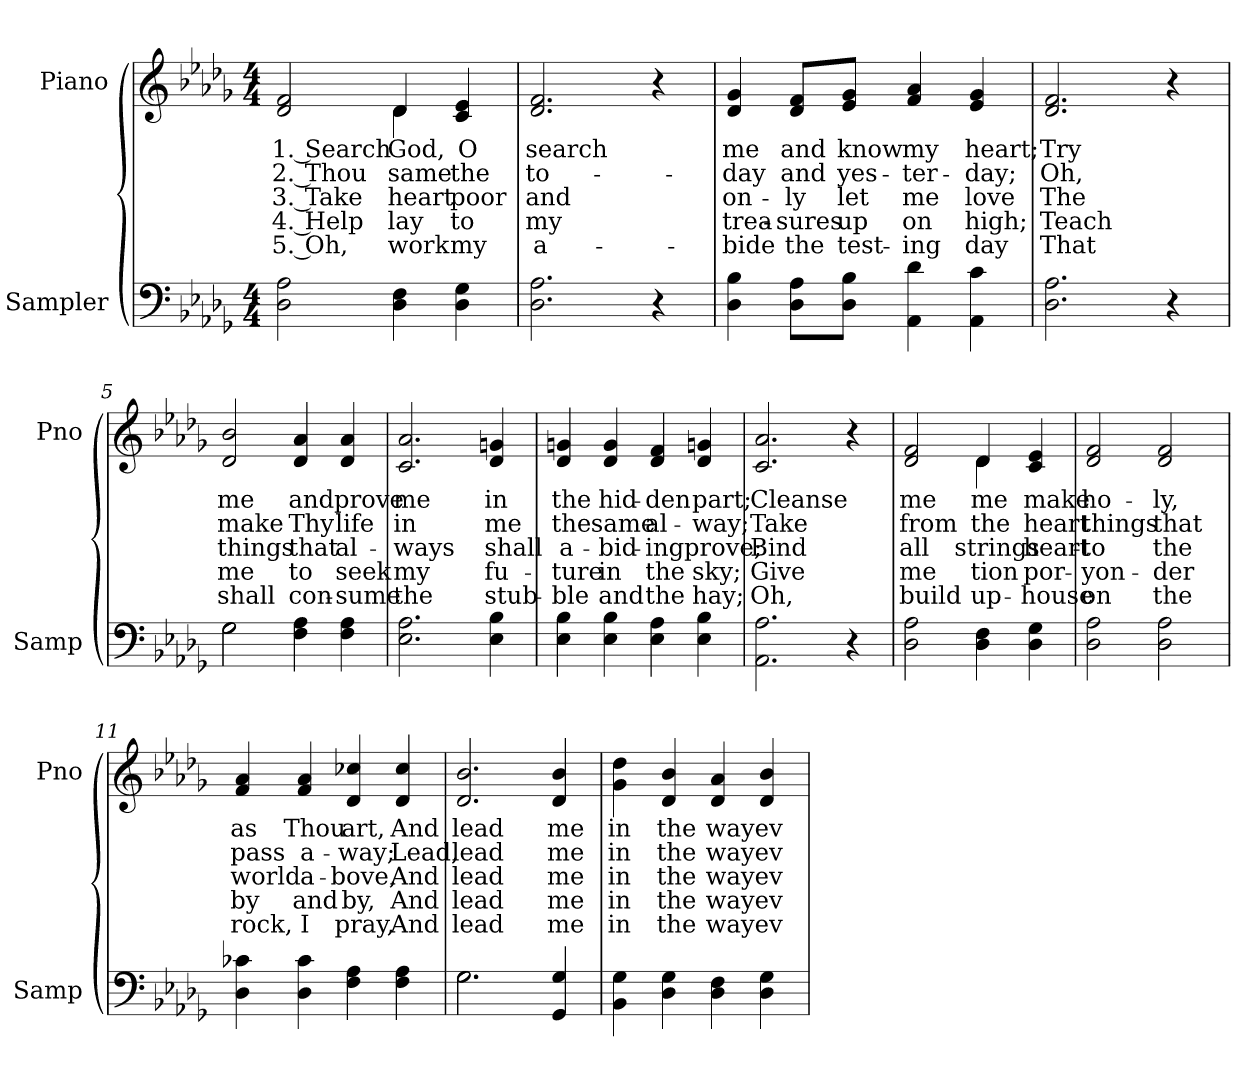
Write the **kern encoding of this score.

**kern	**text	**kern	**text	**text	**text	**text	**text
*part2	*part2	*part1	*part1	*part1	*part1	*part1	*part1
*staff2	*staff2	*staff1	*staff1	*staff1	*staff1	*staff1	*staff1
*I"Sampler	*	*I"Piano	*	*	*	*	*
*I'Samp	*	*I'Pno	*	*	*	*	*
*clefF4	*	*clefG2	*	*	*	*	*
*k[b-e-a-d-g-]	*	*k[b-e-a-d-g-]	*	*	*	*	*
*D-:	*	*D-:	*	*	*	*	*
*M4/4	*	*M4/4	*	*	*	*	*
=1	=1	=1	=1	=1	=1	=1	=1
*	*	*^	*	*	*	*	*
2D- 2A-	.	2d- 2f	2ryy	1. Search	2. Thou	3. Take	4. Help	5. Oh,
4D- 4F	.	4d-/	4d-	God,	same	heart	lay	work
4D- 4G-	.	4c 4e-	4ryy	O	the	poor	to	my
*	*	*v	*v	*	*	*	*	*
=2	=2	=2	=2	=2	=2	=2	=2
2.D- 2.A-	.	2.d- 2.f	search	to-	and	my	a-
4r	.	4r	.	.	.	.	.
=3	=3	=3	=3	=3	=3	=3	=3
4D- 4B-	.	4d- 4g-	me	-day	on-	trea-	-bide
8D-\ 8A-\L	.	8d-/ 8f/L	and	and	-ly	-sures	the
8D-\ 8B-\J	.	8e-/ 8g-/J	know	yes-	let	up	test-
4AA- 4d-	.	4f 4a-	my	-ter-	me	on	-ing
4AA- 4c	.	4e- 4g-	heart;	-day;	love	high;	day
=4	=4	=4	=4	=4	=4	=4	=4
2.D- 2.A-	.	2.d- 2.f	Try	Oh,	The	Teach	That
4r	.	4r	.	.	.	.	.
=5	=5	=5	=5	=5	=5	=5	=5
*^	*	*	*	*	*	*	*
2G-\	2G-	.	2d- 2b-	me	make	things	me	shall
4F 4A-	2ryy	.	4d- 4a-	and	Thy	that	to	con-
4F 4A-	.	.	4d- 4a-	prove	life	al-	seek	-sume
*v	*v	*	*	*	*	*	*	*
=6	=6	=6	=6	=6	=6	=6	=6
2.E- 2.A-	.	2.c 2.a-	me	in	-ways	my	the
4E- 4B-	.	4d- 4gn	in	me	shall	fu-	stub-
=7	=7	=7	=7	=7	=7	=7	=7
4E- 4B-	.	4d- 4gn	the	the	a-	-ture	-ble
4E- 4B-	.	4d- 4g	hid-	same	-bid-	in	and
4E- 4A-	.	4d- 4f	-den	al-	-ing	the	the
4E- 4B-	.	4d- 4gn	part;	-way;	prove;	sky;	hay;
=8	=8	=8	=8	=8	=8	=8	=8
2.AA- 2.A-	.	2.c 2.a-	Cleanse	Take	Bind	Give	Oh,
4r	.	4r	.	.	.	.	.
=9	=9	=9	=9	=9	=9	=9	=9
*	*	*^	*	*	*	*	*
2D- 2A-	.	2d- 2f	2ryy	me	from	all	me	build
4D- 4F	.	4d-/	4d-	me	the	-strings	-tion	up-
4D- 4G-	.	4c 4e-	4ryy	make	heart	heart-	por-	house
*	*	*v	*v	*	*	*	*	*
=10	=10	=10	=10	=10	=10	=10	=10
2D- 2A-	.	2d- 2f	ho-	things	to	yon-	-on
2D- 2A-	.	2d- 2f	-ly,	that	the	-der	the
=11	=11	=11	=11	=11	=11	=11	=11
4D- 4c-X	.	4f 4a-	as	pass	world	by	rock,
4D- 4c-	.	4f 4a-	Thou	a-	a-	and	I
4F 4A-	.	4d- 4cc-X	art,	-way;	-bove,	by,	pray,
4F 4A-	.	4d- 4cc-	And	Lead,	And	And	And
=12	=12	=12	=12	=12	=12	=12	=12
*^	*	*	*	*	*	*	*
2.G-\	2.G-	.	2.d- 2.b-	lead	lead	lead	lead	lead
4GG- 4G-	4ryy	.	4d- 4b-	me	me	me	me	me
*v	*v	*	*	*	*	*	*	*
=13	=13	=13	=13	=13	=13	=13	=13
4BB- 4G-	.	4g- 4dd-	in	in	in	in	in
4D- 4G-	.	4d- 4b-	the	the	the	the	the
4D- 4F	.	4d- 4a-	way	way	way	way	way
4D- 4G-	.	4d- 4b-	ev-	ev-	ev-	ev-	ev-
=	=	=	=	=	=	=	=
*-	*-	*-	*-	*-	*-	*-	*-
